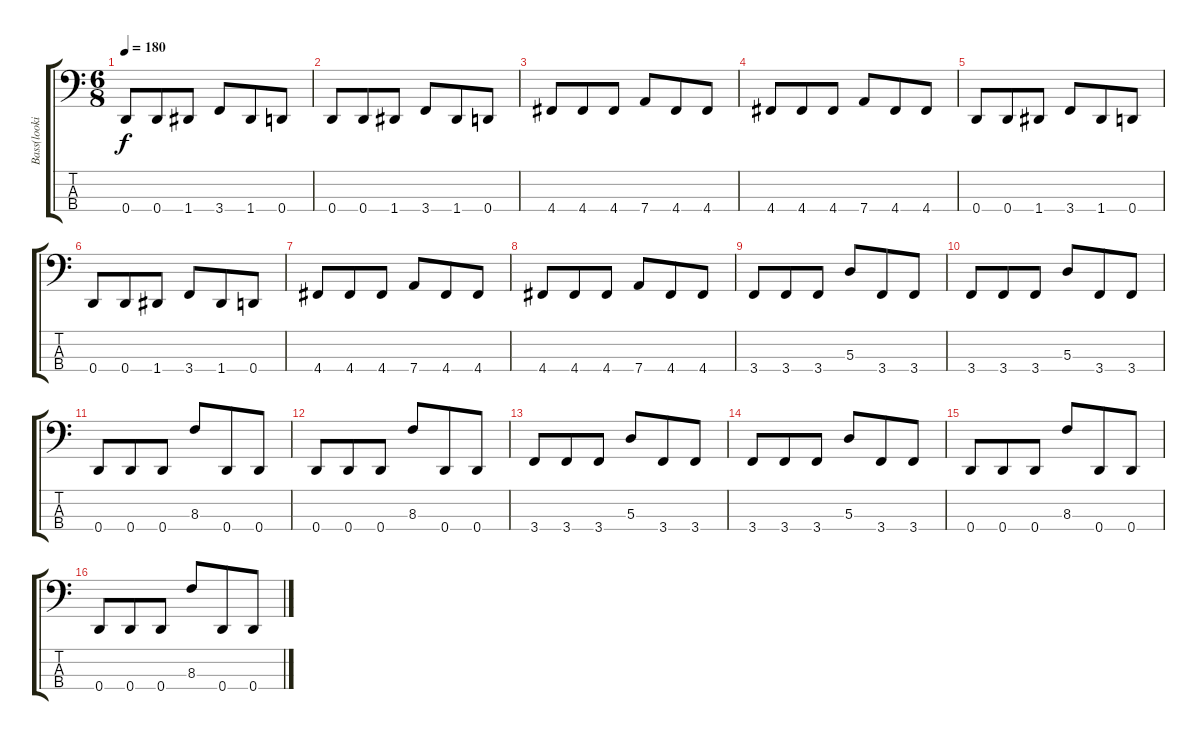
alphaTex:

\track ("Bass(looking)" "Bass(looki") {instrument electricbasspick}
\staff {score tabs}
\tuning (G2 D2 A1 D1) {hide}
\ts (6 8)
\tempo 180
\clef f4
\ks c
0.4.8{dy f} 0.4.8 1.4.8 3.4.8 1.4.8 0.4.8 |
0.4.8 0.4.8 1.4.8 3.4.8 1.4.8 0.4.8 |
4.4.8 4.4.8 4.4.8 7.4.8 4.4.8 4.4.8 |
4.4.8 4.4.8 4.4.8 7.4.8 4.4.8 4.4.8 |
0.4.8 0.4.8 1.4.8 3.4.8 1.4.8 0.4.8 |
0.4.8 0.4.8 1.4.8 3.4.8 1.4.8 0.4.8 |
4.4.8 4.4.8 4.4.8 7.4.8 4.4.8 4.4.8 |
4.4.8 4.4.8 4.4.8 7.4.8 4.4.8 4.4.8 |
3.4.8 3.4.8 3.4.8 5.3.8 3.4.8 3.4.8 |
3.4.8 3.4.8 3.4.8 5.3.8 3.4.8 3.4.8 |
0.4.8 0.4.8 0.4.8 8.3.8 0.4.8 0.4.8 |
0.4.8 0.4.8 0.4.8 8.3.8 0.4.8 0.4.8 |
3.4.8 3.4.8 3.4.8 5.3.8 3.4.8 3.4.8 |
3.4.8 3.4.8 3.4.8 5.3.8 3.4.8 3.4.8 |
0.4.8 0.4.8 0.4.8 8.3.8 0.4.8 0.4.8 |
0.4.8 0.4.8 0.4.8 8.3.8 0.4.8 0.4.8
